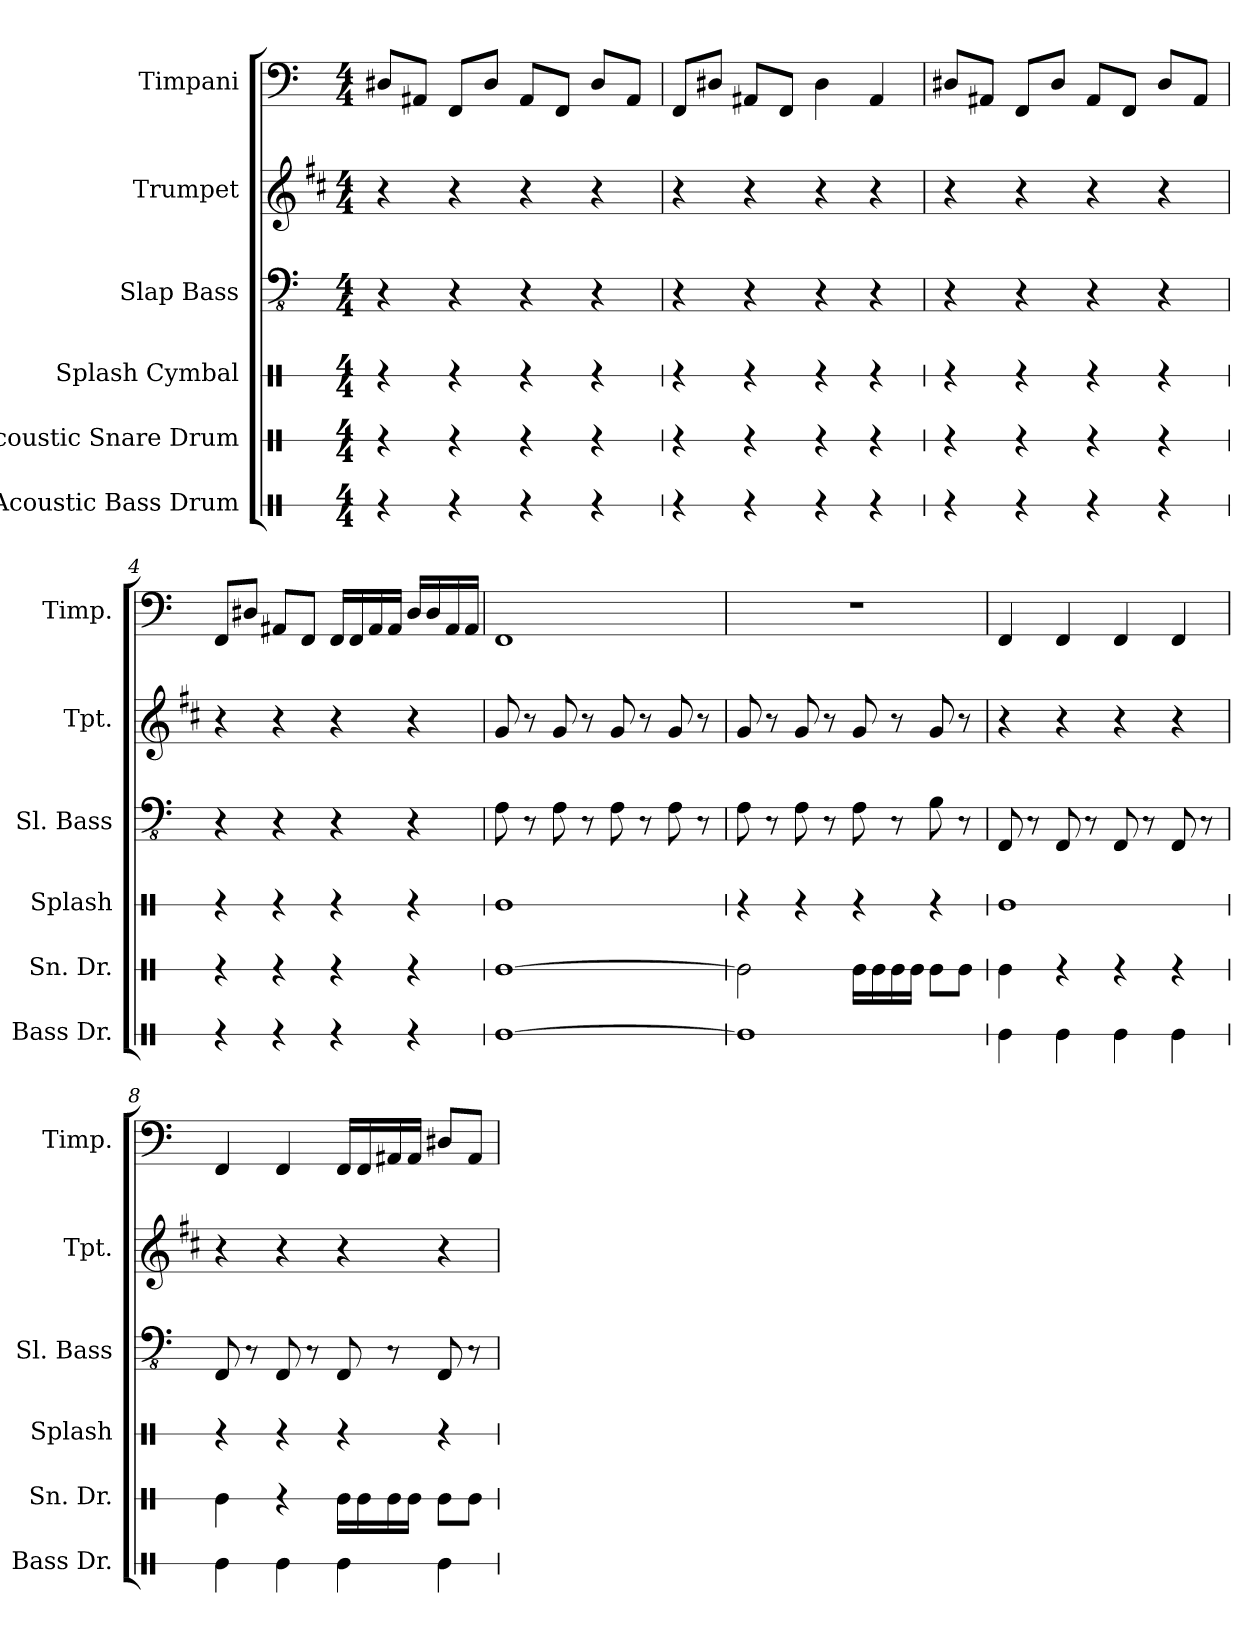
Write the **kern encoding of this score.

**kern	**kern	**kern	**kern	**kern	**kern
*part6	*part5	*part4	*part3	*part2	*part1
*staff6	*staff5	*staff4	*staff3	*staff2	*staff1
*I"Acoustic Bass Drum	*I"Acoustic Snare Drum	*I"Splash Cymbal	*I"Slap Bass	*I"Trumpet	*I"Timpani
*I'Bass Dr.	*I'Sn. Dr.	*I'Splash	*I'Sl. Bass	*I'Tpt.	*I'Timp.
*stria1	*stria1	*stria1	*stria4	*stria5	*stria5
*clefX	*clefX	*clefX	*clefFv4	*clefG2	*clefF4
*	*	*	*	*ITrd1c2	*
*k[]	*k[]	*k[]	*k[]	*k[]	*k[]
*M4/4	*M4/4	*M4/4	*M4/4	*M4/4	*M4/4
*MM160	*MM160	*MM160	*MM160	*MM160	*MM160
=1	=1	=1	=1	=1	=1
4r	4r	4r	4r	4r	8D#XL
.	.	.	.	.	8AA#XJ
4r	4r	4r	4r	4r	8FFL
.	.	.	.	.	8D#J
4r	4r	4r	4r	4r	8AA#L
.	.	.	.	.	8FFJ
4r	4r	4r	4r	4r	8D#L
.	.	.	.	.	8AA#J
=2	=2	=2	=2	=2	=2
4r	4r	4r	4r	4r	8FFL
.	.	.	.	.	8D#XJ
4r	4r	4r	4r	4r	8AA#XL
.	.	.	.	.	8FFJ
4r	4r	4r	4r	4r	4D#
4r	4r	4r	4r	4r	4AA#
=3	=3	=3	=3	=3	=3
4r	4r	4r	4r	4r	8D#XL
.	.	.	.	.	8AA#XJ
4r	4r	4r	4r	4r	8FFL
.	.	.	.	.	8D#J
4r	4r	4r	4r	4r	8AA#L
.	.	.	.	.	8FFJ
4r	4r	4r	4r	4r	8D#L
.	.	.	.	.	8AA#J
=4	=4	=4	=4	=4	=4
4r	4r	4r	4r	4r	8FFL
.	.	.	.	.	8D#XJ
4r	4r	4r	4r	4r	8AA#XL
.	.	.	.	.	8FFJ
4r	4r	4r	4r	4r	16FFLL
.	.	.	.	.	16FF
.	.	.	.	.	16AA#
.	.	.	.	.	16AA#JJ
4r	4r	4r	4r	4r	16D#LL
.	.	.	.	.	16D#
.	.	.	.	.	16AA#
.	.	.	.	.	16AA#JJ
=5	=5	=5	=5	=5	=5
[1Re	[1Re	1Re	8FF	8f	1FF
.	.	.	8r	8r	.
.	.	.	8FF	8f	.
.	.	.	8r	8r	.
.	.	.	8FF	8f	.
.	.	.	8r	8r	.
.	.	.	8FF	8f	.
.	.	.	8r	8r	.
=6	=6	=6	=6	=6	=6
1Re]	2Re]	4r	8FF	8f	1r
.	.	.	8r	8r	.
.	.	4r	8FF	8f	.
.	.	.	8r	8r	.
.	16ReLL	4r	8FF	8f	.
.	16Re	.	.	.	.
.	16Re	.	8r	8r	.
.	16ReJJ	.	.	.	.
.	8ReL	4r	8GG	8f	.
.	8ReJ	.	8r	8r	.
=7	=7	=7	=7	=7	=7
4Re	4Re	1Re	8FFF	4r	4FF
.	.	.	8r	.	.
4Re	4r	.	8FFF	4r	4FF
.	.	.	8r	.	.
4Re	4r	.	8FFF	4r	4FF
.	.	.	8r	.	.
4Re	4r	.	8FFF	4r	4FF
.	.	.	8r	.	.
=8	=8	=8	=8	=8	=8
4Re	4Re	4r	8FFF	4r	4FF
.	.	.	8r	.	.
4Re	4r	4r	8FFF	4r	4FF
.	.	.	8r	.	.
4Re	16ReLL	4r	8FFF	4r	16FFLL
.	16Re	.	.	.	16FF
.	16Re	.	8r	.	16AA#X
.	16ReJJ	.	.	.	16AA#JJ
4Re	8ReL	4r	8FFF	4r	8D#XL
.	8ReJ	.	8r	.	8AA#J
=	=	=	=	=	=
*-	*-	*-	*-	*-	*-
